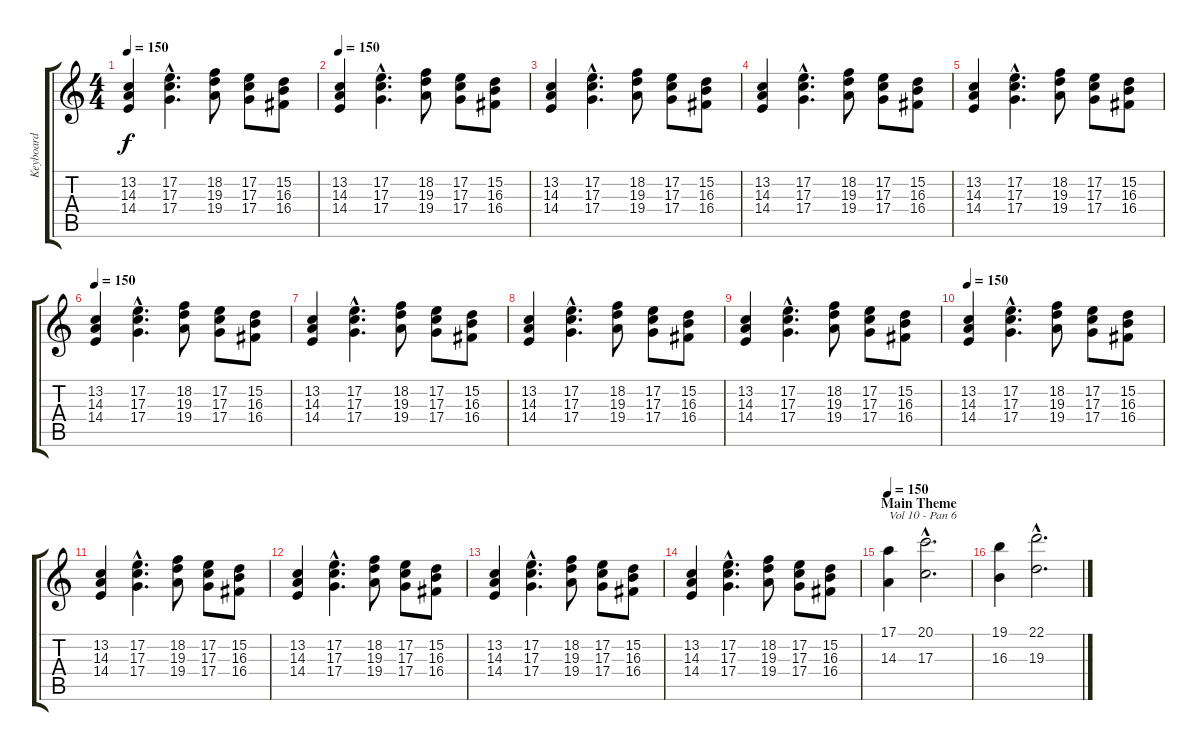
\track ("Keyboard" "Keyboard") {instrument drawbarorgan}
\staff {score tabs}
\tuning (E4 B3 G3 D3 A2 E2) {hide}
\ts (4 4)
\tempo 150
\clef g2
\ks c
(13.2 14.3 14.4).4{dy f} (17.2{hac} 17.3{hac} 17.4{hac}).4{d} (18.2 19.3 19.4).8 (17.2 17.3 17.4).8 (15.2 16.3 16.4).8 |
\tempo 150
(13.2 14.3 14.4).4{volume 9} (17.2{hac} 17.3{hac} 17.4{hac}).4{d} (18.2 19.3 19.4).8 (17.2 17.3 17.4).8 (15.2 16.3 16.4).8 |
(13.2 14.3 14.4).4 (17.2{hac} 17.3{hac} 17.4{hac}).4{d} (18.2 19.3 19.4).8 (17.2 17.3 17.4).8 (15.2 16.3 16.4).8 |
(13.2 14.3 14.4).4 (17.2{hac} 17.3{hac} 17.4{hac}).4{d} (18.2 19.3 19.4).8 (17.2 17.3 17.4).8 (15.2 16.3 16.4).8 |
(13.2 14.3 14.4).4 (17.2{hac} 17.3{hac} 17.4{hac}).4{d} (18.2 19.3 19.4).8 (17.2 17.3 17.4).8 (15.2 16.3 16.4).8 |
\tempo 150
(13.2 14.3 14.4).4{volume 9 balance 8} (17.2{hac} 17.3{hac} 17.4{hac}).4{d} (18.2 19.3 19.4).8 (17.2 17.3 17.4).8 (15.2 16.3 16.4).8 |
(13.2 14.3 14.4).4 (17.2{hac} 17.3{hac} 17.4{hac}).4{d} (18.2 19.3 19.4).8 (17.2 17.3 17.4).8 (15.2 16.3 16.4).8 |
(13.2 14.3 14.4).4 (17.2{hac} 17.3{hac} 17.4{hac}).4{d} (18.2 19.3 19.4).8 (17.2 17.3 17.4).8 (15.2 16.3 16.4).8 |
(13.2 14.3 14.4).4 (17.2{hac} 17.3{hac} 17.4{hac}).4{d} (18.2 19.3 19.4).8 (17.2 17.3 17.4).8 (15.2 16.3 16.4).8 |
\tempo 150
(13.2 14.3 14.4).4 (17.2{hac} 17.3{hac} 17.4{hac}).4{d} (18.2 19.3 19.4).8 (17.2 17.3 17.4).8 (15.2 16.3 16.4).8 |
(13.2 14.3 14.4).4{volume 9 balance 8} (17.2{hac} 17.3{hac} 17.4{hac}).4{d} (18.2 19.3 19.4).8 (17.2 17.3 17.4).8 (15.2 16.3 16.4).8 |
(13.2 14.3 14.4).4 (17.2{hac} 17.3{hac} 17.4{hac}).4{d} (18.2 19.3 19.4).8 (17.2 17.3 17.4).8 (15.2 16.3 16.4).8 |
(13.2 14.3 14.4).4 (17.2{hac} 17.3{hac} 17.4{hac}).4{d} (18.2 19.3 19.4).8 (17.2 17.3 17.4).8 (15.2 16.3 16.4).8 |
(13.2 14.3 14.4).4 (17.2{hac} 17.3{hac} 17.4{hac}).4{d} (18.2 19.3 19.4).8 (17.2 17.3 17.4).8 (15.2 16.3 16.4).8 |
\section ("" "Main Theme")
\tempo 150
(17.1 14.3).4{txt "Vol 10 - Pan 6" volume 10 balance 14} (20.1{hac} 17.3{hac}).2{d} |
(19.1 16.3).4 (22.1{hac} 19.3{hac}).2{d}
